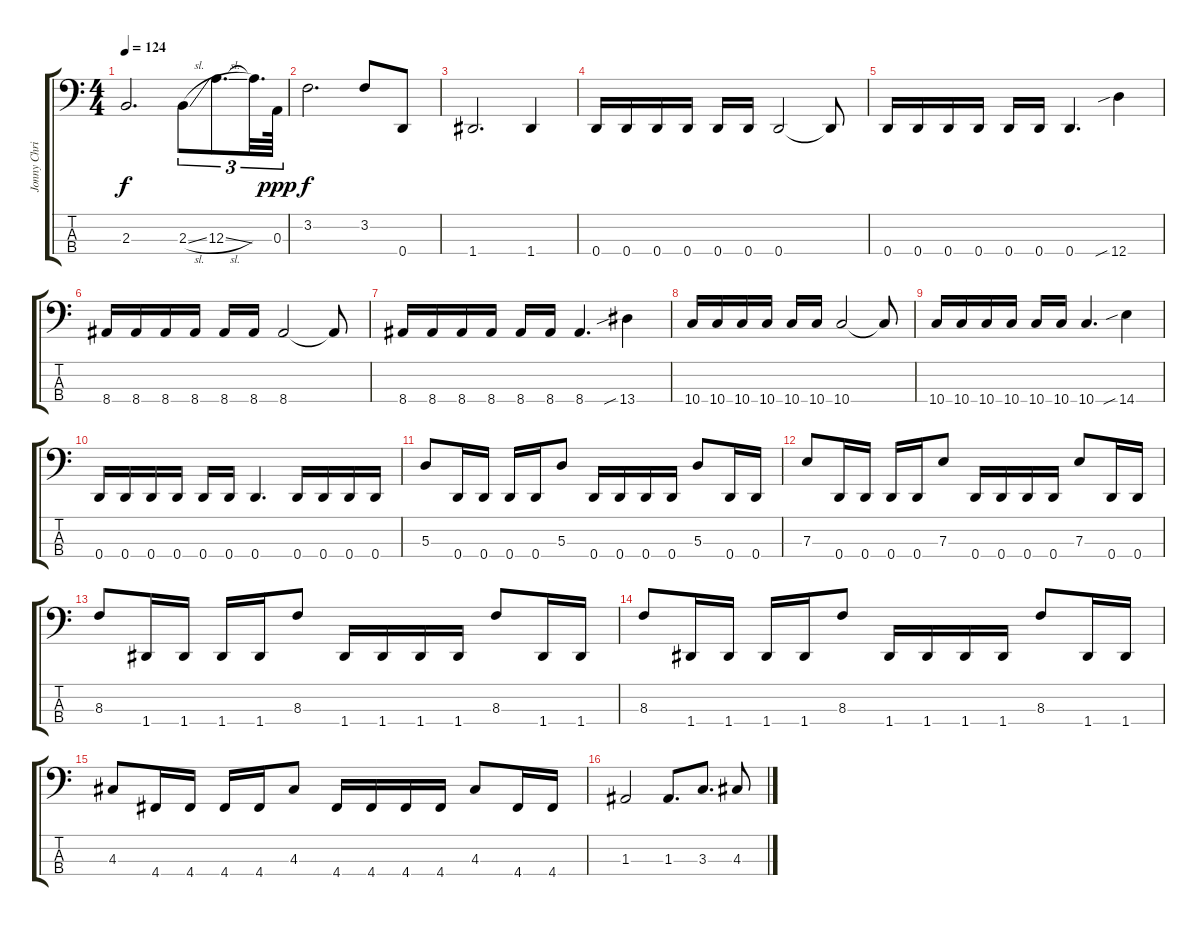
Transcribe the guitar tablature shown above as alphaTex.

\track ("Jonny Christ" "Jonny Chri") {instrument electricbassfinger}
\staff {score tabs}
\tuning (G2 D2 A1 D1) {hide}
\ts (4 4)
\tempo 124
\clef f4
\ks c
2.3.2{d dy f} 2.3{sl}.8{tu (3 2)} 12.3{sl}.8{d tu (3 2)} 12.3{t}.32{d tu (3 2)} 0.3.64{tu (3 2) dy ppp} |
3.2.2{d dy f} 3.2.8 0.4.8 |
1.4.2{d} 1.4.4 |
0.4.16 0.4.16 0.4.16 0.4.16 0.4.16 0.4.16 0.4.2 0.4{t}.8 |
0.4.16 0.4.16 0.4.16 0.4.16 0.4.16 0.4.16 0.4.4{d} 12.4{sib}.4 |
8.4.16 8.4.16 8.4.16 8.4.16 8.4.16 8.4.16 8.4.2 8.4{t}.8 |
8.4.16 8.4.16 8.4.16 8.4.16 8.4.16 8.4.16 8.4.4{d} 13.4{sib}.4 |
10.4.16 10.4.16 10.4.16 10.4.16 10.4.16 10.4.16 10.4.2 10.4{t}.8 |
10.4.16 10.4.16 10.4.16 10.4.16 10.4.16 10.4.16 10.4.4{d} 14.4{sib}.4 |
0.4.16 0.4.16 0.4.16 0.4.16 0.4.16 0.4.16 0.4.4{d} 0.4.16 0.4.16 0.4.16 0.4.16 |
5.3.8 0.4.16 0.4.16 0.4.16 0.4.16 5.3.8 0.4.16 0.4.16 0.4.16 0.4.16 5.3.8 0.4.16 0.4.16 |
7.3.8 0.4.16 0.4.16 0.4.16 0.4.16 7.3.8 0.4.16 0.4.16 0.4.16 0.4.16 7.3.8 0.4.16 0.4.16 |
8.3.8 1.4.16 1.4.16 1.4.16 1.4.16 8.3.8 1.4.16 1.4.16 1.4.16 1.4.16 8.3.8 1.4.16 1.4.16 |
8.3.8 1.4.16 1.4.16 1.4.16 1.4.16 8.3.8 1.4.16 1.4.16 1.4.16 1.4.16 8.3.8 1.4.16 1.4.16 |
4.3.8 4.4.16 4.4.16 4.4.16 4.4.16 4.3.8 4.4.16 4.4.16 4.4.16 4.4.16 4.3.8 4.4.16 4.4.16 |
1.3.2 1.3.8{d} 3.3.8{d} 4.3.8
